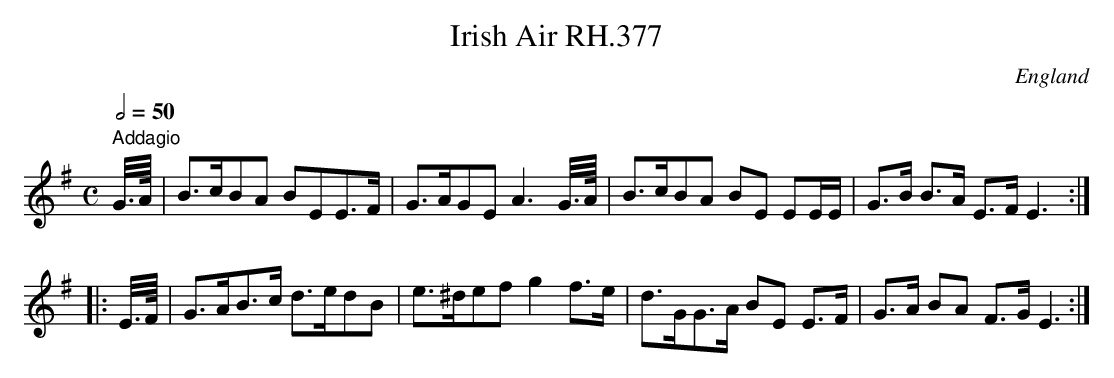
X:1
T:Irish Air RH.377
O:England
M:C
L:1/16
Q:2/4=50
K:G major
" Addagio"G/>A/|B3cB2A2 B2E2E3F|G3AG2E2 A6G/>A/|\
B3cB2A2 B2E2 E2EE|G3B B3A E3FE6:|!
|:E/>F/|G3AB3c d3ed2B2|e3^de2f2 g4f3e|\
d3GG3A B2E2 E3F|G3A B2A2 F3GE6:|
